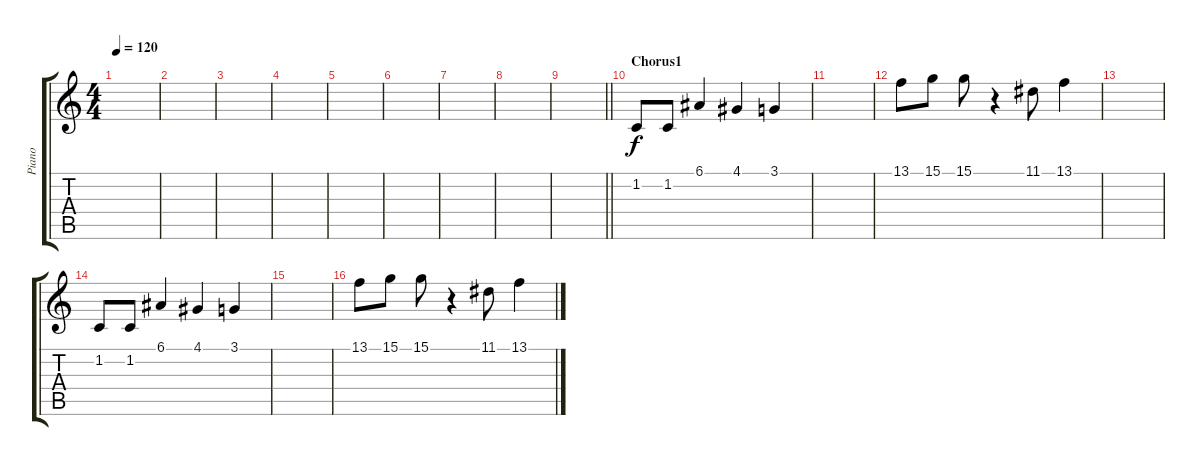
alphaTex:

\track ("Piano" "Piano") {instrument acousticgrandpiano bank 5}
\staff {score tabs}
\tuning (E4 B3 G3 D3 A2 E2) {hide}
\ts (4 4)
\tempo 120
\clef g2
\ks c
|
|
|
|
|
|
|
|
\barLineRight lightlight
|
\section ("" "Chorus1")
1.2.8 1.2.8 6.1.4 4.1.4 3.1.4 |
|
13.1.8 15.1.8 15.1.8 r.4 11.1.8 13.1.4 |
|
1.2.8 1.2.8 6.1.4 4.1.4 3.1.4 |
|
13.1.8 15.1.8 15.1.8 r.4 11.1.8 13.1.4
